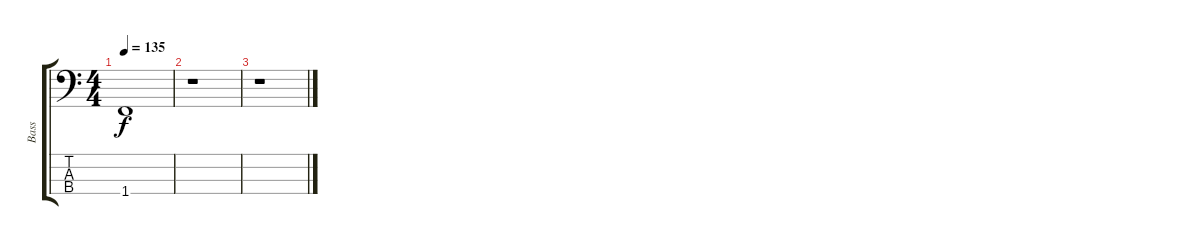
\track ("Bass" "Bass") {instrument electricbassfinger}
\staff {score tabs}
\tuning (G2 D2 A1 E1) {hide}
\ts (4 4)
\tempo 135
\clef f4
\ks c
1.4.1{dy f} |
r.1 |
r.1
